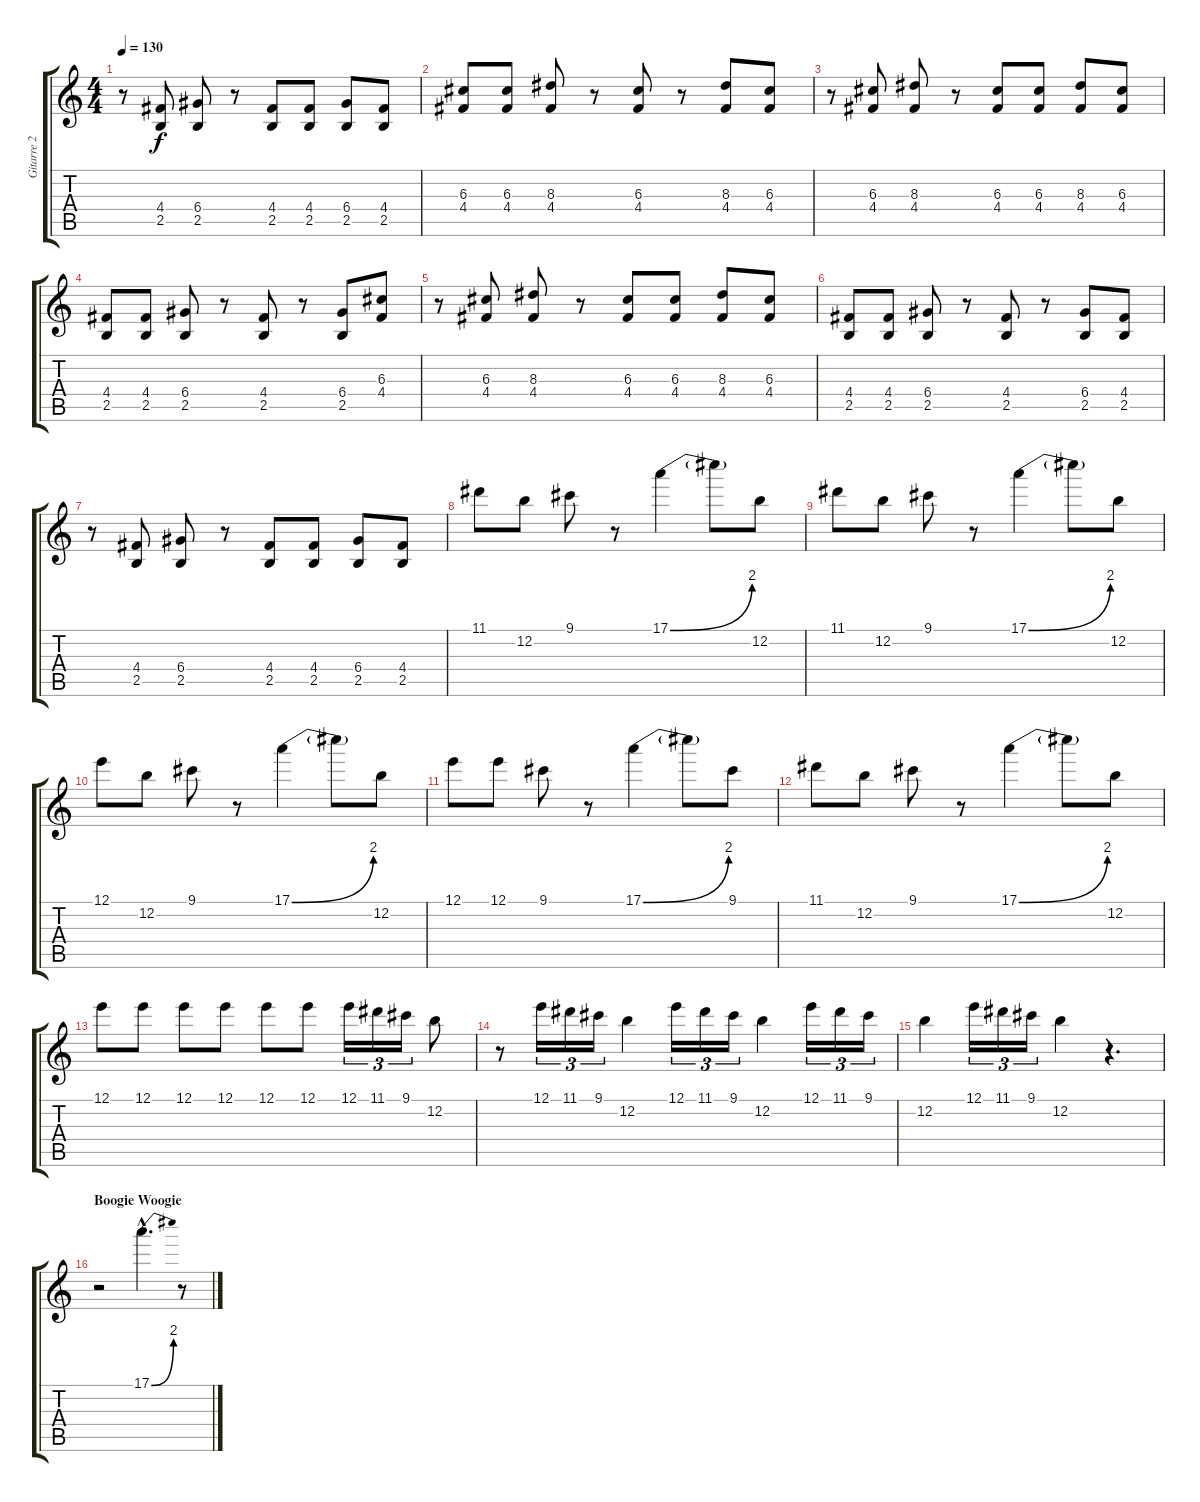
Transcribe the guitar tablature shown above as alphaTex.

\track ("Gitarre 2" "Gitarre 2") {instrument overdrivenguitar}
\staff {score tabs}
\tuning (E4 B3 G3 D3 A2 E2) {hide}
\ts (4 4)
\tempo 130
\clef g2
\ks c
r.8{dy f} (4.4 2.5).8 (6.4 2.5).8 r.8 (4.4 2.5).8 (4.4 2.5).8 (6.4 2.5).8 (4.4 2.5).8 |
(6.3 4.4).8 (6.3 4.4).8 (8.3 4.4).8 r.8 (6.3 4.4).8 r.8 (8.3 4.4).8 (6.3 4.4).8 |
r.8 (6.3 4.4).8 (8.3 4.4).8 r.8 (6.3 4.4).8 (6.3 4.4).8 (8.3 4.4).8 (6.3 4.4).8 |
(4.4 2.5).8 (4.4 2.5).8 (6.4 2.5).8 r.8 (4.4 2.5).8 r.8 (6.4 2.5).8 (6.3 4.4).8 |
r.8 (6.3 4.4).8 (8.3 4.4).8 r.8 (6.3 4.4).8 (6.3 4.4).8 (8.3 4.4).8 (6.3 4.4).8 |
(4.4 2.5).8 (4.4 2.5).8 (6.4 2.5).8 r.8 (4.4 2.5).8 r.8 (6.4 2.5).8 (4.4 2.5).8 |
r.8 (4.4 2.5).8 (6.4 2.5).8 r.8 (4.4 2.5).8 (4.4 2.5).8 (6.4 2.5).8 (4.4 2.5).8 |
11.1.8 12.2.8 9.1.8 r.8 17.1{be (bend 0 0 60 8)}.4 17.1{t}.8 12.2.8 |
11.1.8 12.2.8 9.1.8 r.8 17.1{be (bend 0 0 60 8)}.4 17.1{t}.8 12.2.8 |
12.1.8 12.2.8 9.1.8 r.8 17.1{be (bend 0 0 60 8)}.4 17.1{t}.8 12.2.8 |
12.1.8 12.1.8 9.1.8 r.8 17.1{be (bend 0 0 60 8)}.4 17.1{t}.8 9.1.8 |
11.1.8 12.2.8 9.1.8 r.8 17.1{be (bend 0 0 60 8)}.4 17.1{t}.8 12.2.8 |
12.1.8 12.1.8 12.1.8 12.1.8 12.1.8 12.1.8 12.1.16{tu (3 2)} 11.1.16{tu (3 2)} 9.1.16{tu (3 2)} 12.2.8 |
r.8 12.1.16{tu (3 2)} 11.1.16{tu (3 2)} 9.1.16{tu (3 2)} 12.2.4 12.1.16{tu (3 2)} 11.1.16{tu (3 2)} 9.1.16{tu (3 2)} 12.2.4 12.1.16{tu (3 2)} 11.1.16{tu (3 2)} 9.1.16{tu (3 2)} |
12.2.4 12.1.16{tu (3 2)} 11.1.16{tu (3 2)} 9.1.16{tu (3 2)} 12.2.4 r.4{d} |
\section ("" "Boogie Woogie")
r.2 17.1{be (bend 0 0 60 8) hac}.4{d} r.8
